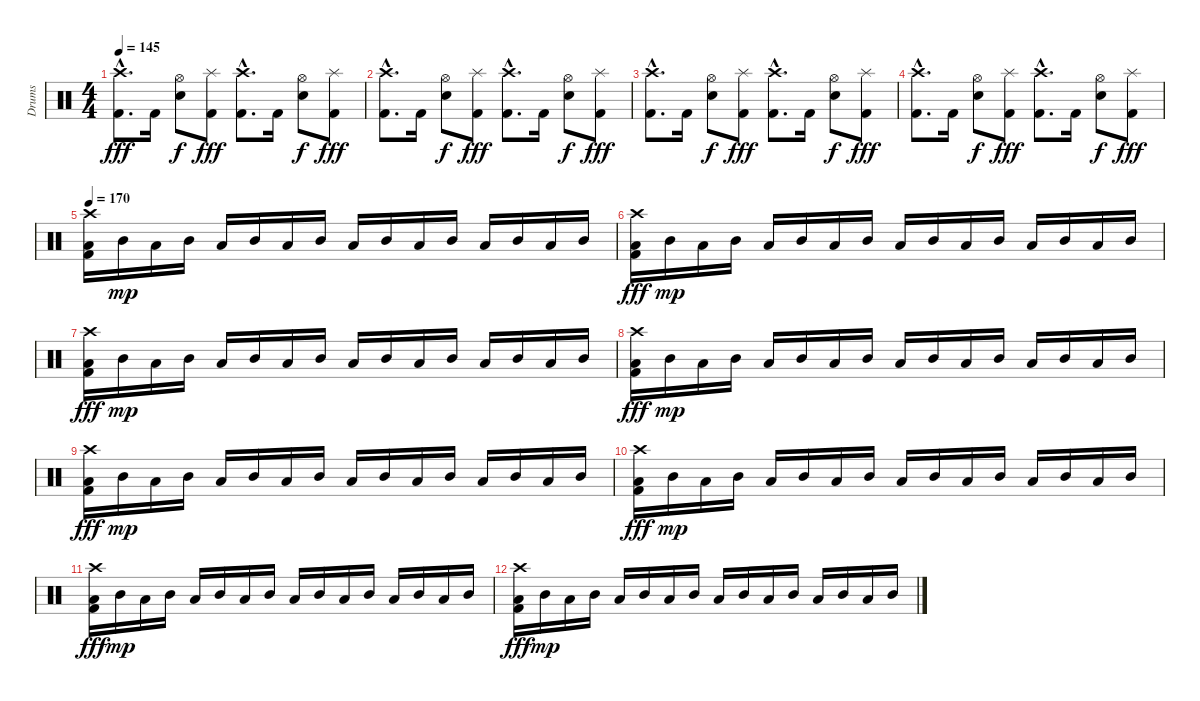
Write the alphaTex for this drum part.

\track ("Drums" "Drums") {instrument percussion}
\staff {score}
\articulation defaults
\ts (4 4)
\tempo 145
\clef neutral
\ks c
("Crash high (hit)"{hac} "Kick (hit) 2"{hac}).8{d dy fff} "Kick (hit) 2".16 ("Hi-Hat (open)" "Electric Snare (hit)").8{dy f} ("Splash (hit)" "Kick (hit) 2").8{dy fff} ("Crash high (hit)"{hac} "Kick (hit) 2"{hac}).8{d} "Kick (hit) 2".16 ("Hi-Hat (open)" "Electric Snare (hit)").8{dy f} ("Splash (hit)" "Kick (hit) 2").8{dy fff} |
("Crash high (hit)"{hac} "Kick (hit) 2"{hac}).8{d} "Kick (hit) 2".16 ("Hi-Hat (open)" "Electric Snare (hit)").8{dy f} ("Splash (hit)" "Kick (hit) 2").8{dy fff} ("Crash high (hit)"{hac} "Kick (hit) 2"{hac}).8{d} "Kick (hit) 2".16 ("Hi-Hat (open)" "Electric Snare (hit)").8{dy f} ("Splash (hit)" "Kick (hit) 2").8{dy fff} |
("Crash high (hit)"{hac} "Kick (hit) 2"{hac}).8{d} "Kick (hit) 2".16 ("Hi-Hat (open)" "Electric Snare (hit)").8{dy f} ("Splash (hit)" "Kick (hit) 2").8{dy fff} ("Crash high (hit)"{hac} "Kick (hit) 2"{hac}).8{d} "Kick (hit) 2".16 ("Hi-Hat (open)" "Electric Snare (hit)").8{dy f} ("Splash (hit)" "Kick (hit) 2").8{dy fff} |
("Crash high (hit)"{hac} "Kick (hit) 2"{hac}).8{d} "Kick (hit) 2".16 ("Hi-Hat (open)" "Electric Snare (hit)").8{dy f} ("Splash (hit)" "Kick (hit) 2").8{dy fff} ("Crash high (hit)"{hac} "Kick (hit) 2"{hac}).8{d} "Kick (hit) 2".16 ("Hi-Hat (open)" "Electric Snare (hit)").8{dy f} ("Splash (hit)" "Kick (hit) 2").8{dy fff} |
\tempo 170
("Crash high (hit)" "Low Tom (hit)" "Kick (hit) 2").16 "Mid Tom (hit)".16{dy mp} "Low Tom (hit)".16 "Mid Tom (hit)".16 "Low Tom (hit)".16 "Mid Tom (hit)".16 "Low Tom (hit)".16 "Mid Tom (hit)".16 "Low Tom (hit)".16 "Mid Tom (hit)".16 "Low Tom (hit)".16 "Mid Tom (hit)".16 "Low Tom (hit)".16 "Mid Tom (hit)".16 "Low Tom (hit)".16 "Mid Tom (hit)".16 |
("Crash high (hit)" "Low Tom (hit)" "Kick (hit) 2").16{dy fff} "Mid Tom (hit)".16{dy mp} "Low Tom (hit)".16 "Mid Tom (hit)".16 "Low Tom (hit)".16 "Mid Tom (hit)".16 "Low Tom (hit)".16 "Mid Tom (hit)".16 "Low Tom (hit)".16 "Mid Tom (hit)".16 "Low Tom (hit)".16 "Mid Tom (hit)".16 "Low Tom (hit)".16 "Mid Tom (hit)".16 "Low Tom (hit)".16 "Mid Tom (hit)".16 |
("Crash high (hit)" "Low Tom (hit)" "Kick (hit) 2").16{dy fff} "Mid Tom (hit)".16{dy mp} "Low Tom (hit)".16 "Mid Tom (hit)".16 "Low Tom (hit)".16 "Mid Tom (hit)".16 "Low Tom (hit)".16 "Mid Tom (hit)".16 "Low Tom (hit)".16 "Mid Tom (hit)".16 "Low Tom (hit)".16 "Mid Tom (hit)".16 "Low Tom (hit)".16 "Mid Tom (hit)".16 "Low Tom (hit)".16 "Mid Tom (hit)".16 |
("Crash high (hit)" "Low Tom (hit)" "Kick (hit) 2").16{dy fff} "Mid Tom (hit)".16{dy mp} "Low Tom (hit)".16 "Mid Tom (hit)".16 "Low Tom (hit)".16 "Mid Tom (hit)".16 "Low Tom (hit)".16 "Mid Tom (hit)".16 "Low Tom (hit)".16 "Mid Tom (hit)".16 "Low Tom (hit)".16 "Mid Tom (hit)".16 "Low Tom (hit)".16 "Mid Tom (hit)".16 "Low Tom (hit)".16 "Mid Tom (hit)".16 |
("Crash high (hit)" "Low Tom (hit)" "Kick (hit) 2").16{dy fff} "Mid Tom (hit)".16{dy mp} "Low Tom (hit)".16 "Mid Tom (hit)".16 "Low Tom (hit)".16 "Mid Tom (hit)".16 "Low Tom (hit)".16 "Mid Tom (hit)".16 "Low Tom (hit)".16 "Mid Tom (hit)".16 "Low Tom (hit)".16 "Mid Tom (hit)".16 "Low Tom (hit)".16 "Mid Tom (hit)".16 "Low Tom (hit)".16 "Mid Tom (hit)".16 |
("Crash high (hit)" "Low Tom (hit)" "Kick (hit) 2").16{dy fff} "Mid Tom (hit)".16{dy mp} "Low Tom (hit)".16 "Mid Tom (hit)".16 "Low Tom (hit)".16 "Mid Tom (hit)".16 "Low Tom (hit)".16 "Mid Tom (hit)".16 "Low Tom (hit)".16 "Mid Tom (hit)".16 "Low Tom (hit)".16 "Mid Tom (hit)".16 "Low Tom (hit)".16 "Mid Tom (hit)".16 "Low Tom (hit)".16 "Mid Tom (hit)".16 |
("Crash high (hit)" "Low Tom (hit)" "Kick (hit) 2").16{dy fff} "Mid Tom (hit)".16{dy mp} "Low Tom (hit)".16 "Mid Tom (hit)".16 "Low Tom (hit)".16 "Mid Tom (hit)".16 "Low Tom (hit)".16 "Mid Tom (hit)".16 "Low Tom (hit)".16 "Mid Tom (hit)".16 "Low Tom (hit)".16 "Mid Tom (hit)".16 "Low Tom (hit)".16 "Mid Tom (hit)".16 "Low Tom (hit)".16 "Mid Tom (hit)".16 |
("Crash high (hit)" "Low Tom (hit)" "Kick (hit) 2").16{dy fff} "Mid Tom (hit)".16{dy mp} "Low Tom (hit)".16 "Mid Tom (hit)".16 "Low Tom (hit)".16 "Mid Tom (hit)".16 "Low Tom (hit)".16 "Mid Tom (hit)".16 "Low Tom (hit)".16 "Mid Tom (hit)".16 "Low Tom (hit)".16 "Mid Tom (hit)".16 "Low Tom (hit)".16 "Mid Tom (hit)".16 "Low Tom (hit)".16 "Mid Tom (hit)".16
